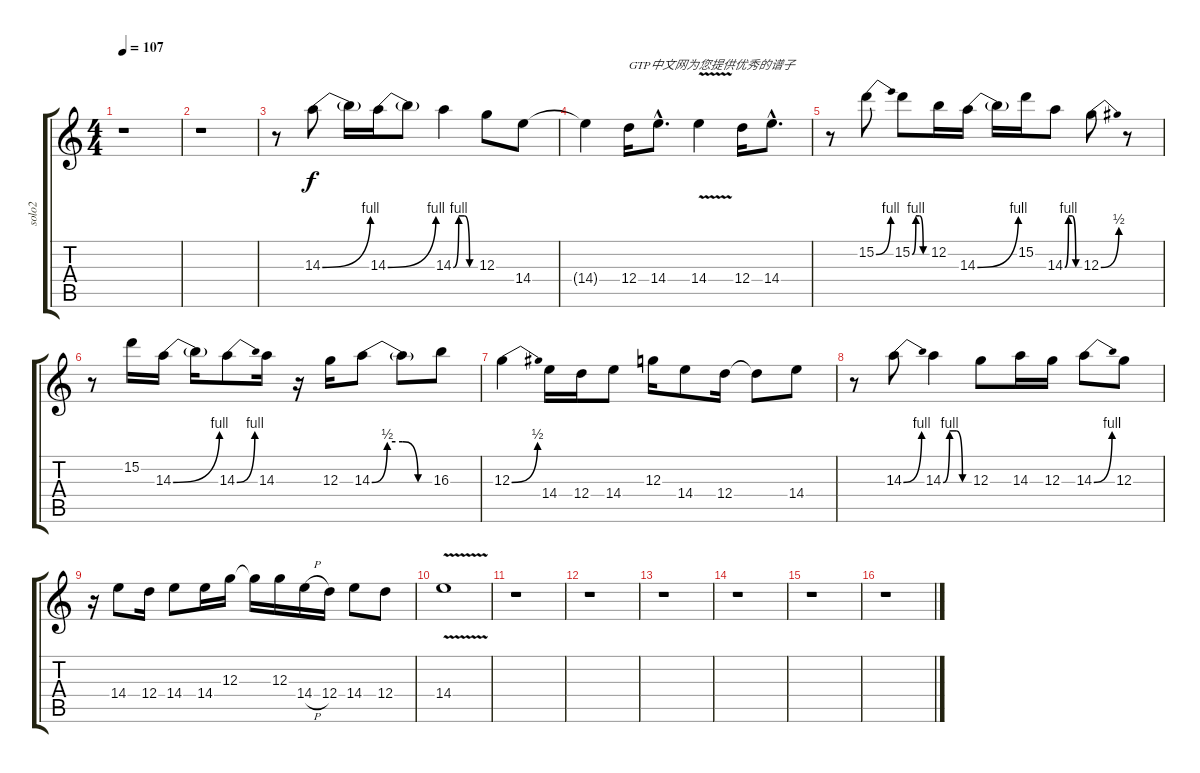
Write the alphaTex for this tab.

\track ("solo2" "solo2") {instrument overdrivenguitar}
\staff {score tabs}
\tuning (E4 B3 G3 D3 A2 E2) {hide}
\ts (4 4)
\tempo 107
\clef g2
\ks c
r.1{dy f} |
r.1 |
r.8 14.3{be (bend 0 0 60 4)}.8 14.3{t}.16 14.3{be (bend 0 0 60 4)}.16 14.3{t}.8 14.3{be (custom 0 0 15 4 30 4 45 0 60 0)}.4 12.3.8 14.4.8 |
14.4{t}.4 12.4.16{txt "GTP中文网为您提供优秀的谱子"} 14.4{hac}.8{d} 14.4{v}.4 12.4.16 14.4{hac}.8{d} |
r.8 15.2{be (bend 0 0 60 4)}.8 15.2{be (custom 0 0 15 4 30 4 45 0 60 0)}.8 12.2.16 14.3{be (bend 0 0 60 4)}.16 14.3{t}.16 15.2.16 14.3{be (custom 0 0 15 4 30 4 45 0 60 0)}.8 12.3{be (bend 0 0 60 2)}.8 r.8 |
r.8 15.2.16 14.3{be (bend 0 0 60 4)}.16 14.3{t}.16 14.3{be (bend 0 0 60 4)}.8 14.3.16 r.16 12.3.16 14.3{be (custom 0 0 15 2 30 2 45 0 60 0)}.8 14.3{t}.8 16.3.8 |
12.3{be (bend 0 0 60 2)}.4 14.4.16 12.4.16 14.4.8 12.3.16 14.4.8 12.4.16 12.4{t}.8 14.4.8 |
r.8 14.3{be (bend 0 0 60 4)}.8 14.3{be (custom 0 0 15 4 30 4 45 0 60 0)}.4 12.3.8 14.3.16 12.3.16 14.3{be (bend 0 0 60 4)}.8 12.3.8 |
r.16 14.4.8 12.4.16 14.4.8 14.4.16 12.3.16 12.3{t}.16 12.3.16 14.4{h}.16 12.4.16 14.4.8 12.4.8 |
14.4{v}.1 |
r.1 |
r.1 |
r.1 |
r.1 |
r.1 |
r.1
